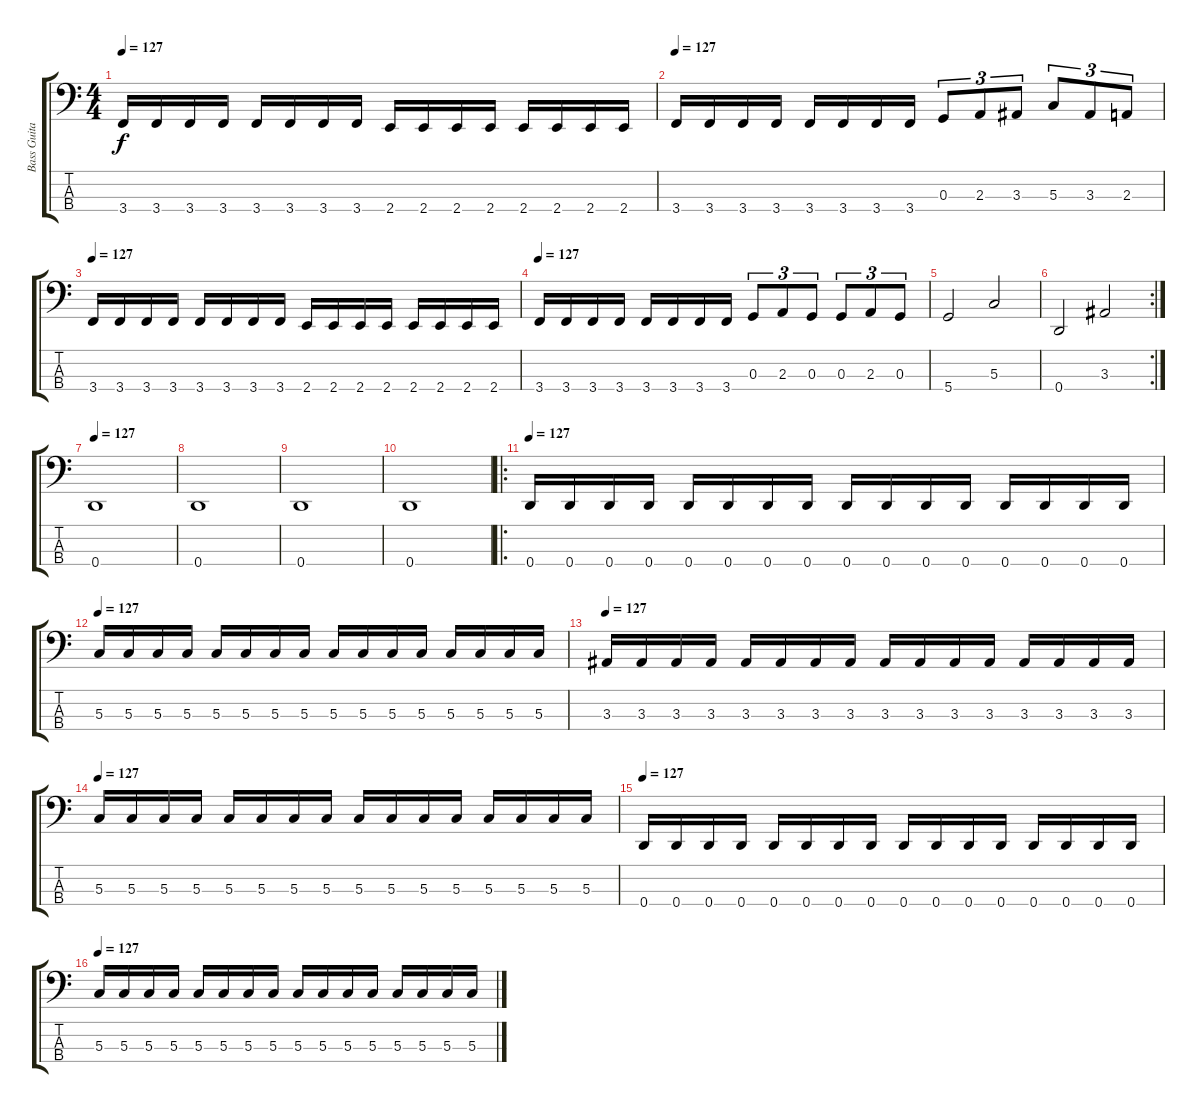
\track ("Bass Guitar" "Bass Guita") {instrument electricbasspick}
\staff {score tabs}
\tuning (F2 C2 G1 D1) {hide}
\ts (4 4)
\tempo 127
\clef f4
\ks c
3.4.16{dy f} 3.4.16 3.4.16 3.4.16 3.4.16 3.4.16 3.4.16 3.4.16 2.4.16 2.4.16 2.4.16 2.4.16 2.4.16 2.4.16 2.4.16 2.4.16 |
\tempo 127
3.4.16 3.4.16 3.4.16 3.4.16 3.4.16 3.4.16 3.4.16 3.4.16 0.3.8{tu (3 2)} 2.3.8{tu (3 2)} 3.3.8{tu (3 2)} 5.3.8{tu (3 2)} 3.3.8{tu (3 2)} 2.3.8{tu (3 2)} |
\tempo 127
3.4.16 3.4.16 3.4.16 3.4.16 3.4.16 3.4.16 3.4.16 3.4.16 2.4.16 2.4.16 2.4.16 2.4.16 2.4.16 2.4.16 2.4.16 2.4.16 |
\tempo 127
3.4.16 3.4.16 3.4.16 3.4.16 3.4.16 3.4.16 3.4.16 3.4.16 0.3.8{tu (3 2)} 2.3.8{tu (3 2)} 0.3.8{tu (3 2)} 0.3.8{tu (3 2)} 2.3.8{tu (3 2)} 0.3.8{tu (3 2)} |
5.4.2 5.3.2 |
\rc 2
0.4.2 3.3.2 |
\tempo 127
0.4.1 |
0.4.1 |
0.4.1 |
0.4.1 |
\ro
\tempo 127
0.4.16 0.4.16 0.4.16 0.4.16 0.4.16 0.4.16 0.4.16 0.4.16 0.4.16 0.4.16 0.4.16 0.4.16 0.4.16 0.4.16 0.4.16 0.4.16 |
\tempo 127
5.3.16 5.3.16 5.3.16 5.3.16 5.3.16 5.3.16 5.3.16 5.3.16 5.3.16 5.3.16 5.3.16 5.3.16 5.3.16 5.3.16 5.3.16 5.3.16 |
\tempo 127
3.3.16 3.3.16 3.3.16 3.3.16 3.3.16 3.3.16 3.3.16 3.3.16 3.3.16 3.3.16 3.3.16 3.3.16 3.3.16 3.3.16 3.3.16 3.3.16 |
\tempo 127
5.3.16 5.3.16 5.3.16 5.3.16 5.3.16 5.3.16 5.3.16 5.3.16 5.3.16 5.3.16 5.3.16 5.3.16 5.3.16 5.3.16 5.3.16 5.3.16 |
\tempo 127
0.4.16 0.4.16 0.4.16 0.4.16 0.4.16 0.4.16 0.4.16 0.4.16 0.4.16 0.4.16 0.4.16 0.4.16 0.4.16 0.4.16 0.4.16 0.4.16 |
\tempo 127
5.3.16 5.3.16 5.3.16 5.3.16 5.3.16 5.3.16 5.3.16 5.3.16 5.3.16 5.3.16 5.3.16 5.3.16 5.3.16 5.3.16 5.3.16 5.3.16
